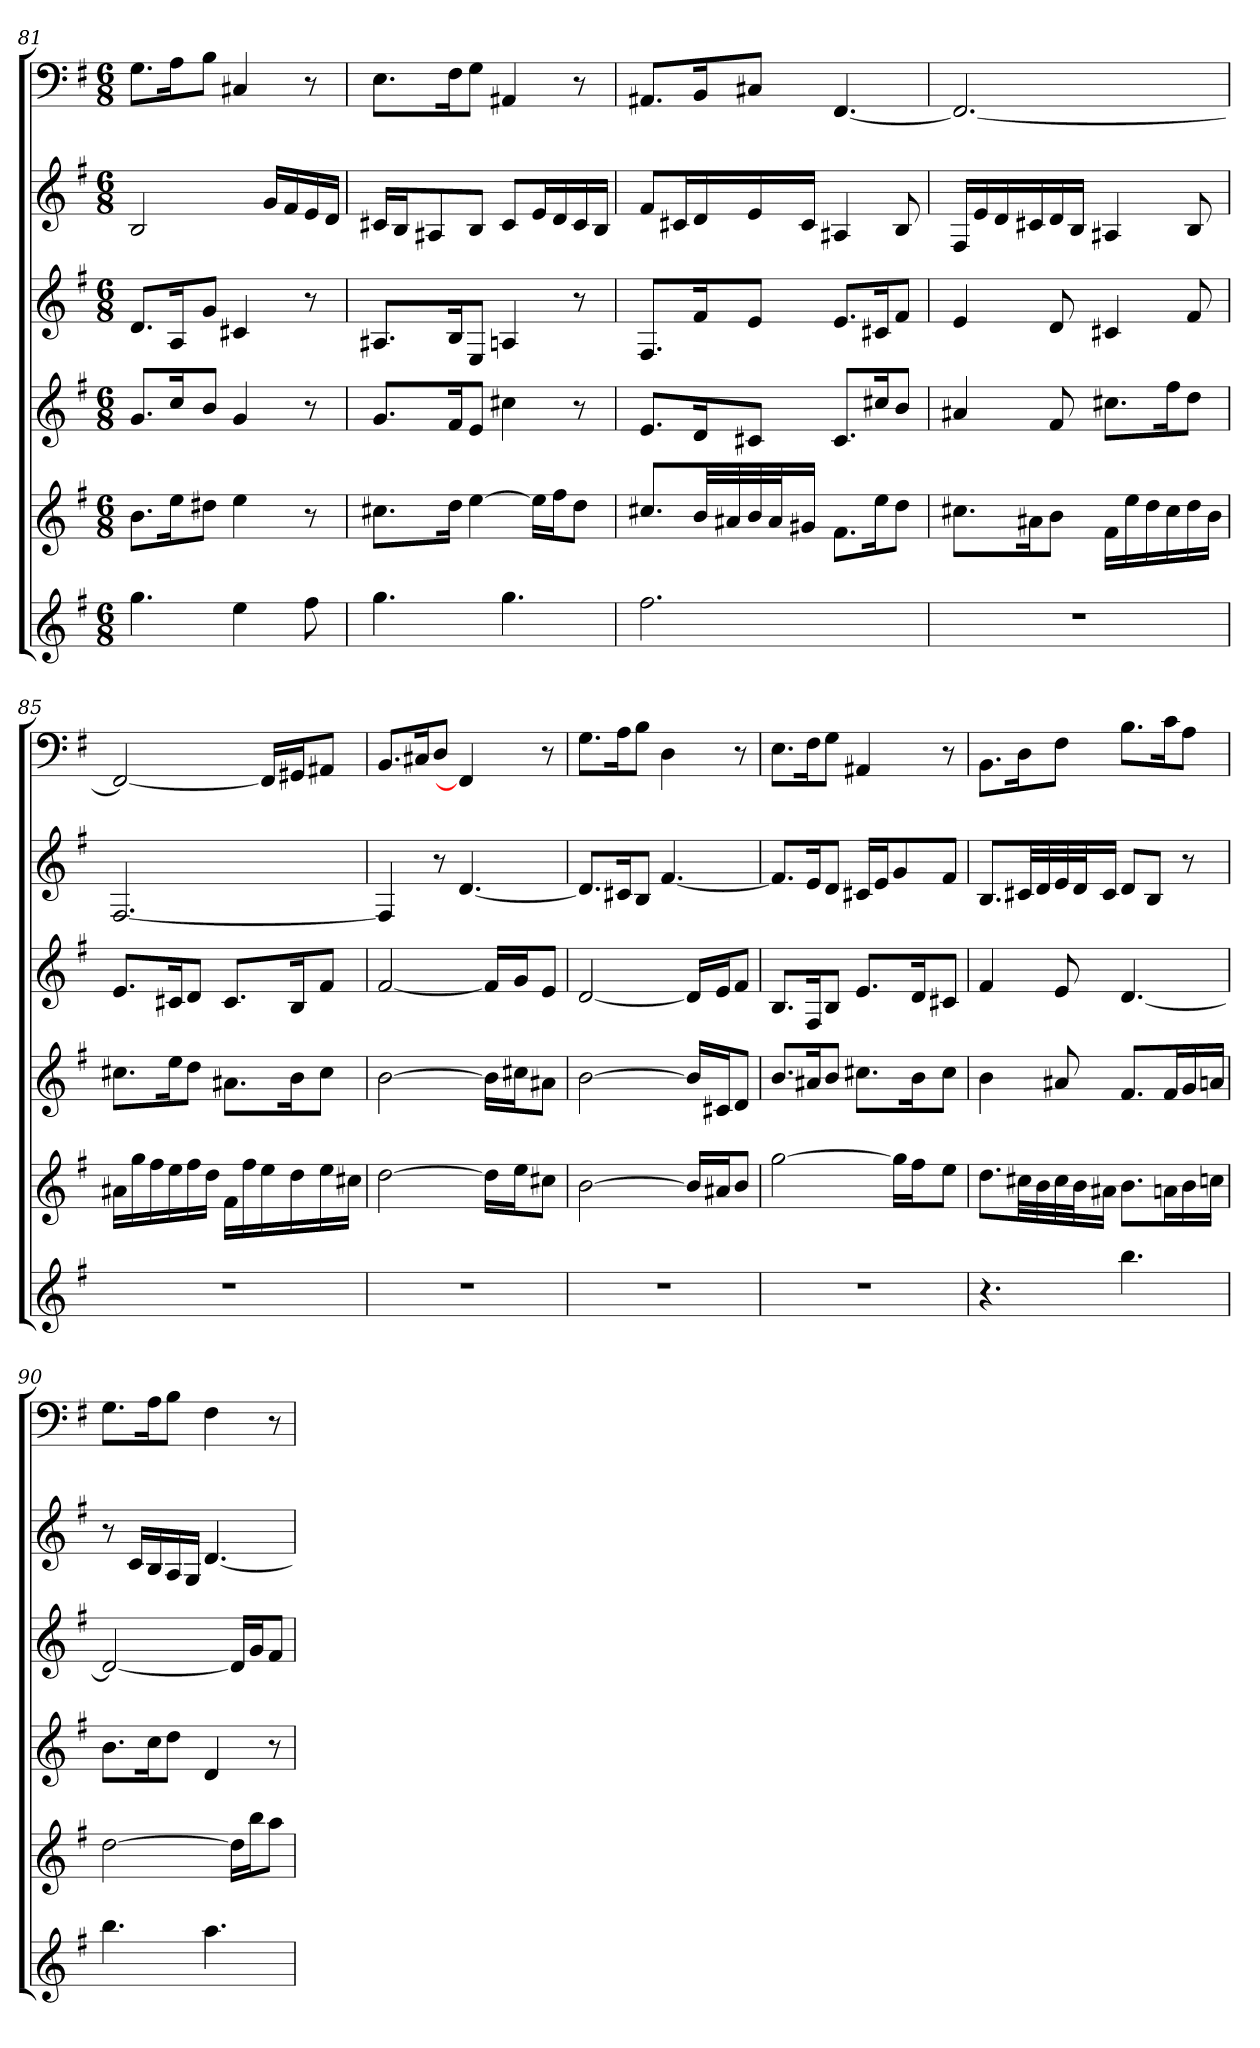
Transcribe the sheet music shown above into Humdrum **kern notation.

**kern	**kern	**kern	**kern	**kern	**kern
*part6	*part5	*part4	*part3	*part2	*part1
*staff6	*staff5	*staff4	*staff3	*staff2	*staff1
*k[f#]	*k[f#]	*k[f#]	*k[f#]	*k[f#]	*k[f#]
*e:	*e:	*e:	*e:	*e:	*e:
*M6/8	*M6/8	*M6/8	*M6/8	*M6/8	*M6/8
=81	=81	=81	=81	=81	=81
4.gg	8.bL	8.gL	8.dL	2B	8.GL
.	16eeK	16ccK	16AK	.	16AK
.	8dd#XJ	8bJ	8gJ	.	8BJ
4ee	4ee	4g	4c#X	.	4C#X
.	.	.	.	16gLL	.
.	.	.	.	16f#	.
8ff#	8r	8r	8r	16e	8r
.	.	.	.	16dJJ	.
=82	=82	=82	=82	=82	=82
4.gg	8.cc#XL	8.gL	8.A#XL	16c#XLL	8.EL
.	.	.	.	16BJ	.
.	.	.	.	8A#X	.
.	16ddJk	16f#K	16BK	.	16F#K
.	[4ee	8eJ	8EJ	8BJ	8GJ
4.gg	.	4cc#X	4An	8c#L	4AA#X
.	16eeLL]	.	.	16eL	.
.	16ff#J	.	.	16d	.
.	8ddJ	8r	8r	16c#	8r
.	.	.	.	16BJJ	.
=83	=83	=83	=83	=83	=83
2.ff#	8.cc#XL	8.eL	8.F#L	8f#L	8.AA#XL
.	.	.	.	16c#XL	.
.	32bLL	16dK	16f#K	16d	16BBK
.	32a#X	.	.	.	.
.	32b	8c#XJ	8eJ	16e	8C#XJ
.	32a#J	.	.	.	.
.	16g#XJJ	.	.	16c#JJ	.
.	8.f#L	8.c#L	8.eL	4A#X	[4.FF#
.	16eeK	16cc#XK	16c#XK	.	.
.	8ddJ	8bJ	8f#J	8B	.
=84	=84	=84	=84	=84	=84
2.r	8.cc#XL	4a#X	4e	16F#LL	2.FF#_
.	.	.	.	16e	.
.	.	.	.	16d	.
.	16a#XK	.	.	16c#X	.
.	8bJ	8f#	8d	16d	.
.	.	.	.	16BJJ	.
.	16f#LL	8.cc#XL	4c#X	4A#X	.
.	16ee	.	.	.	.
.	16dd	.	.	.	.
.	16cc#	16ff#K	.	.	.
.	16dd	8ddJ	8f#	8B	.
.	16bJJ	.	.	.	.
=85	=85	=85	=85	=85	=85
2.r	16a#XLL	8.cc#XL	8.eL	[2.F#	2FF#_
.	16gg	.	.	.	.
.	16ff#	.	.	.	.
.	16ee	16eeK	16c#XK	.	.
.	16ff#	8ddJ	8dJ	.	.
.	16ddJJ	.	.	.	.
.	16f#LL	8.a#XL	8.c#L	.	.
.	16ff#	.	.	.	.
.	16ee	.	.	.	16FF#LL]
.	16dd	16bK	16BK	.	16GG#XJ
.	16ee	8cc#J	8f#J	.	8AA#XJ
.	16cc#XJJ	.	.	.	.
=86	=86	=86	=86	=86	=86
2.r	[2dd	[2b	[2f#	4F#]	8.BBL
.	.	.	.	.	16C#XK
.	.	.	.	8r	8DJ
.	.	.	.	[4.d	4FF#]
.	16ddLL]	16bLL]	16f#LL]	.	.
.	16eeJ	16cc#XJ	16gJ	.	.
.	8cc#XJ	8a#XJ	8eJ	.	8r
=87	=87	=87	=87	=87	=87
2.r	[2b	[2b	[2d	8.dL]	8.GL
.	.	.	.	16c#XK	16AK
.	.	.	.	8BJ	8BJ
.	.	.	.	[4.f#	4D
.	16bLL]	16bLL]	16dLL]	.	.
.	16a#XJ	16c#XJ	16eJ	.	.
.	8bJ	8dJ	8f#J	.	8r
=88	=88	=88	=88	=88	=88
2.r	[2gg	8.bL	8.BL	8.f#L]	8.EL
.	.	16a#XK	16F#K	16eK	16F#K
.	.	8bJ	8BJ	8dJ	8GJ
.	.	8.cc#XL	8.eL	16c#XLL	4AA#X
.	.	.	.	16eJ	.
.	16ggLL]	.	.	8g	.
.	16ff#J	16bK	16dK	.	.
.	8eeJ	8cc#J	8c#XJ	8f#J	8r
=89	=89	=89	=89	=89	=89
4.r	8.ddL	4b	4f#	8.BL	8.BBL
.	32cc#XLL	.	.	32c#XLL	16DK
.	32b	.	.	32d	.
.	32cc#	8a#X	8e	32e	8F#J
.	32bJ	.	.	32dJ	.
.	16a#XJJ	.	.	16c#JJ	.
4.bb	8.bL	8.f#L	[4.d	8dL	8.BL
.	.	.	.	8BJ	.
.	16anL	16f#L	.	.	16cK
.	16b	16g	.	8r	8AJ
.	16ccnJJ	16anJJ	.	.	.
=90	=90	=90	=90	=90	=90
4.bb	[2dd	8.bL	2d_	8r	8.GL
.	.	.	.	16cLL	.
.	.	16ccK	.	16B	16AK
.	.	8ddJ	.	16A	8BJ
.	.	.	.	16GJJ	.
4.aa	.	4d	.	[4.d	4F#
.	16ddLL]	.	16dLL]	.	.
.	16bbJ	.	16gJ	.	.
.	8aaJ	8r	8f#J	.	8r
=	=	=	=	=	=
*-	*-	*-	*-	*-	*-
